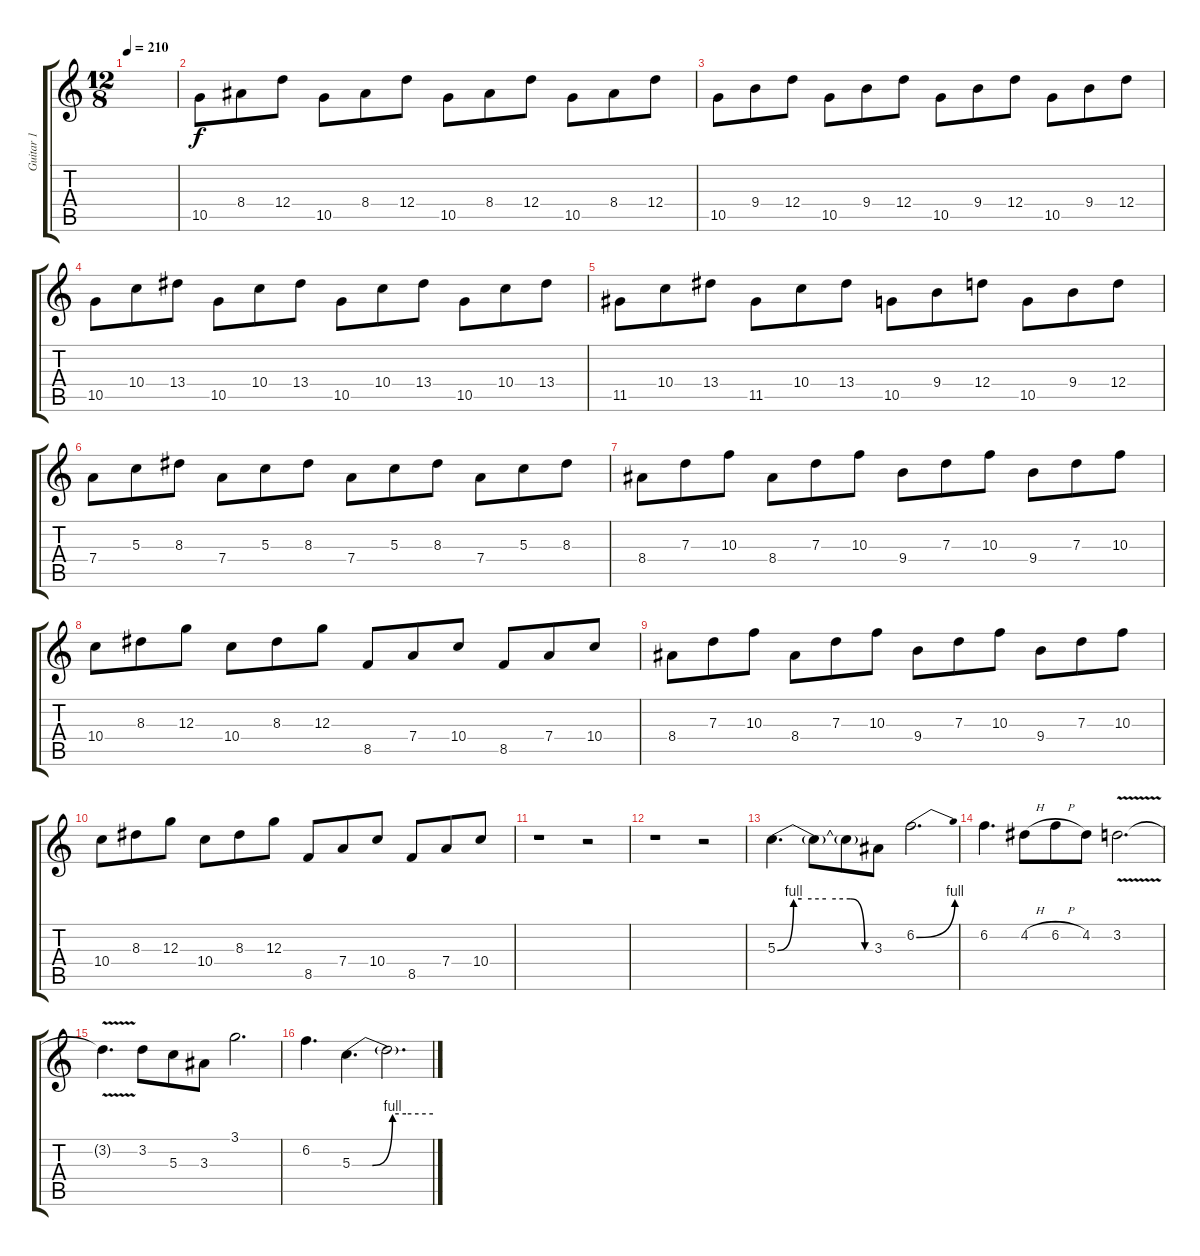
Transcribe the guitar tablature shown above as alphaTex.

\track ("Guitar 1" "Guitar 1") {instrument overdrivenguitar}
\staff {score tabs}
\tuning (E4 B3 G3 D3 A2 E2) {hide}
\ts (12 8)
\tempo 210
\clef g2
\ks c
|
10.5.8 8.4.8 12.4.8 10.5.8 8.4.8 12.4.8 10.5.8 8.4.8 12.4.8 10.5.8 8.4.8 12.4.8 |
10.5.8 9.4.8 12.4.8 10.5.8 9.4.8 12.4.8 10.5.8 9.4.8 12.4.8 10.5.8 9.4.8 12.4.8 |
10.5.8 10.4.8 13.4.8 10.5.8 10.4.8 13.4.8 10.5.8 10.4.8 13.4.8 10.5.8 10.4.8 13.4.8 |
11.5.8 10.4.8 13.4.8 11.5.8 10.4.8 13.4.8 10.5.8 9.4.8 12.4.8 10.5.8 9.4.8 12.4.8 |
7.4.8 5.3.8 8.3.8 7.4.8 5.3.8 8.3.8 7.4.8 5.3.8 8.3.8 7.4.8 5.3.8 8.3.8 |
8.4.8 7.3.8 10.3.8 8.4.8 7.3.8 10.3.8 9.4.8 7.3.8 10.3.8 9.4.8 7.3.8 10.3.8 |
10.4.8 8.3.8 12.3.8 10.4.8 8.3.8 12.3.8 8.5.8 7.4.8 10.4.8 8.5.8 7.4.8 10.4.8 |
8.4.8 7.3.8 10.3.8 8.4.8 7.3.8 10.3.8 9.4.8 7.3.8 10.3.8 9.4.8 7.3.8 10.3.8 |
10.4.8 8.3.8 12.3.8 10.4.8 8.3.8 12.3.8 8.5.8 7.4.8 10.4.8 8.5.8 7.4.8 10.4.8 |
r.1 r.2 |
r.1 r.2 |
5.3{be (custom 0 0 10 4 15 4 30 4 45 4 54 0 60 0)}.4{d} 5.3{t}.8 5.3{t}.8 3.3.8 6.2{be (bend 0 0 60 4)}.2{d} |
6.2.4{d} 4.2{h}.8 6.2{h}.8 4.2.8 3.2{v}.2{d} |
3.2{t}.4{d} 3.2.8 5.3.8 3.3.8 3.1.2{d} |
6.2.4{d} 5.3{be (custom 0 0 15 0 30 4 40 4 60 4)}.4{d} 5.3{t}.2{d}
